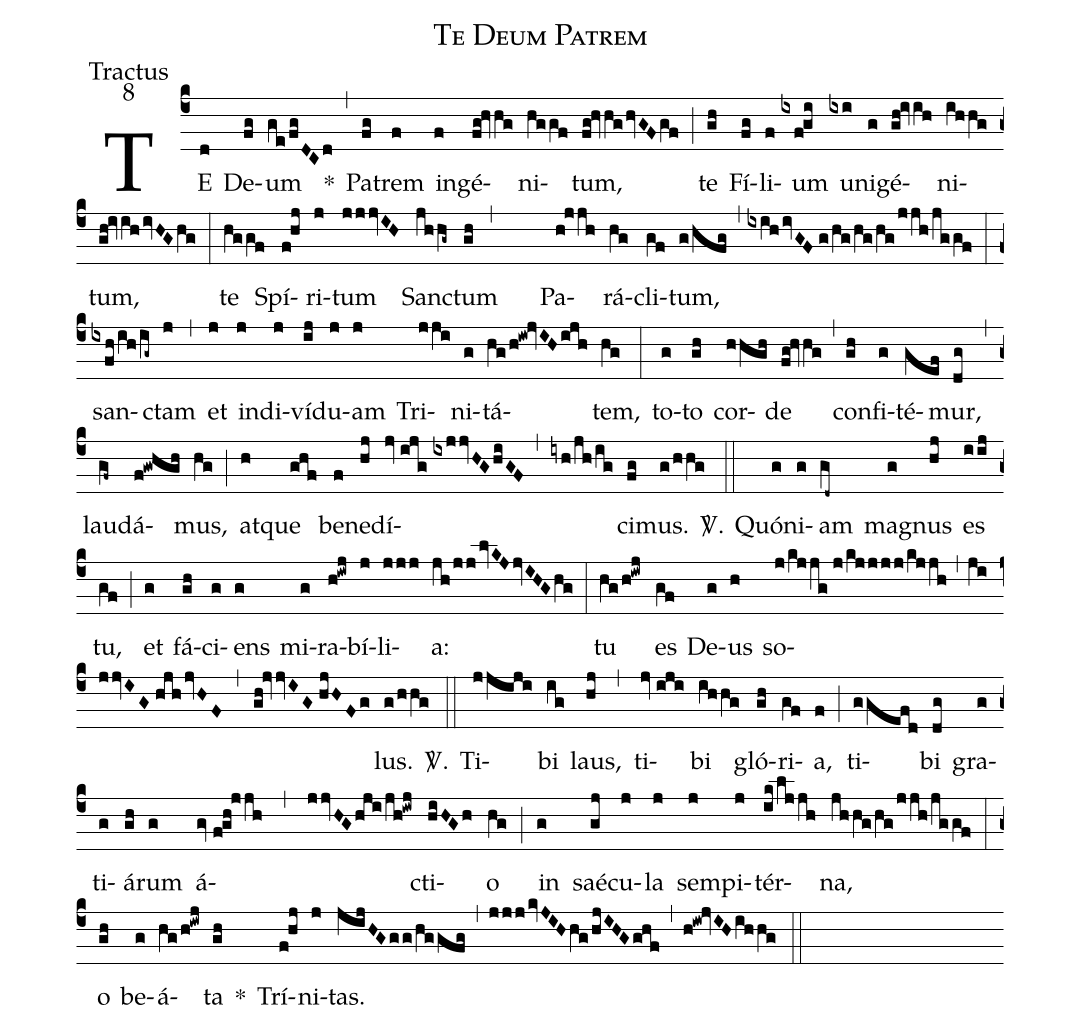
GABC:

name:Te Deum Patrem;
office-part:Tractus;
mode:8;
%%
(c4) TE(d) De(fg)um(ge/fgDCd) *(,) Pa(fg)trem(f) in(f)gé(fg!hvhg)ni(hggf)tum,(fg!hvhghvGFgf) (;) te(gh) Fí(fg)li(f)um(ixf!gi) u(ixi)ni(g)gé(gh!ivih)ni(ihhg)tum,(gh!ivih/ivHGhg) (:) te(hggf) Spí(f!hj)ri(j)tum(jjjvIH) Sanc(jhhg~)tum(gh) (,) () () Pa(h!jjh)rá(hg)cli(gf)tum,(g/hfg) (,) (ixihivGF//g/hg/hg/hg/jjh/jggf) (:) san(ixfh/ih/ig~)ctam(j) (,) et(j) in(j)di(j)ví(ij)du(j)am(j) Tri(jji)ni(g)tá(hg/h!iw!jvIHijh)tem,(hg) (:) to(g)to(gh) cor(hhgh)de(fg!hvhg) (,) con(gh)fi(g)té(gef)mur,(dg) (,) lau(gf~)dá(f!gwhgh)mus,(hg) (;) at(h)que(ghf) be(f)ne(hj)dí(jv//ijg//ixjjvHGhiGF,iyh/jh/ig)ci(fg)mus.(g/hhg) <sp>V/</sp>.(::) Quó(g)ni(g)am(gd~) ma(g)gnus(hj) es(iij) tu,(gf) (;) et(g) fá(gh)ci(g)ens(g) mi(g)ra(h!iwj)bí(j)li(jjj)a:(jh/jjlvKJjvIHGhg) (:) tu(hg/h!iwj) es(gf) De(g)us(h) so(j/kjjg//j/kjjjj/kjjh,ji/jjvIG//hjhjvHF,gh!jvvIG//hjHFg)lus.(g/hhg) <sp>V/</sp>.(::) Ti(jjiji)bi(ig) laus,(hj) (,) ti(jv//iji)bi(ihhg) gló(gh)ri(gf)a,(f) (;) ti(ggefd)bi(dg) gra(g)ti(g)á(gh)rum(g) á(gv//f!gh!jjh,jjvHGhji/jh!iwj)cti(hiHGh)o(hg) (;) in(g) saé(gj)cu(j)la(j) sem(j)pi(j)tér(ik/ljjh)na,(jhhg/hg/jjh/jggf) (:) o(gh) be(g)á(hg/h!iwj)ta(gh) *() Trí(f!hj)ni(j)tas.(jijHGgg/hggfg) (,) (jjjkvJIHhg/hjIHGghf) (,) (h!iw!jvIHihhg) (::)
